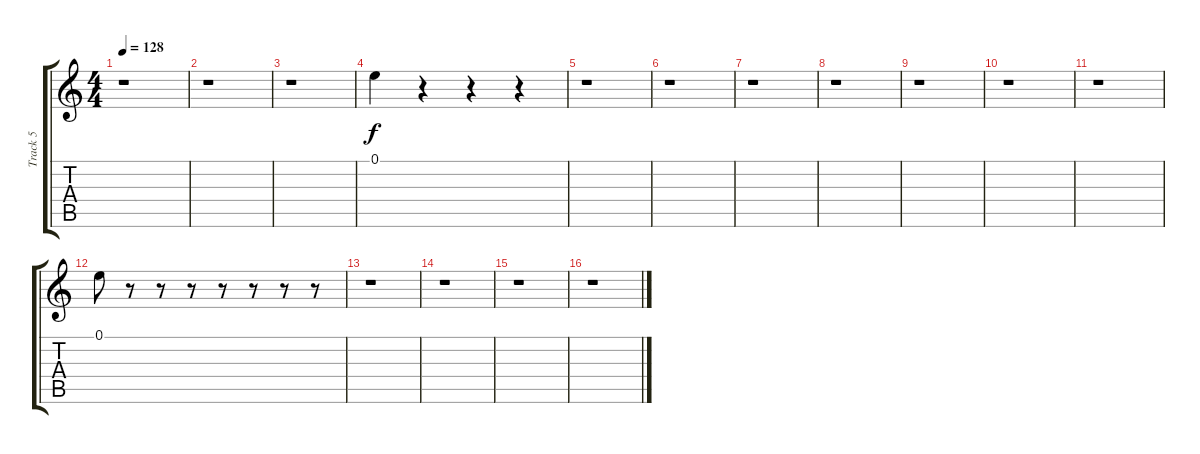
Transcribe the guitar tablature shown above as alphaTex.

\track ("Track 5" "Track 5") {instrument acousticguitarsteel}
\staff {score tabs}
\tuning (E4 B3 G3 D3 A2 E2) {hide}
\ts (4 4)
\tempo 128
\clef g2
\ks c
r.1{dy f} |
r.1 |
r.1 |
0.1.4 r.4 r.4 r.4 |
r.1 |
r.1 |
r.1 |
r.1 |
r.1 |
r.1 |
r.1 |
0.1.8 r.8 r.8 r.8 r.8 r.8 r.8 r.8 |
r.1 |
r.1 |
r.1 |
r.1
